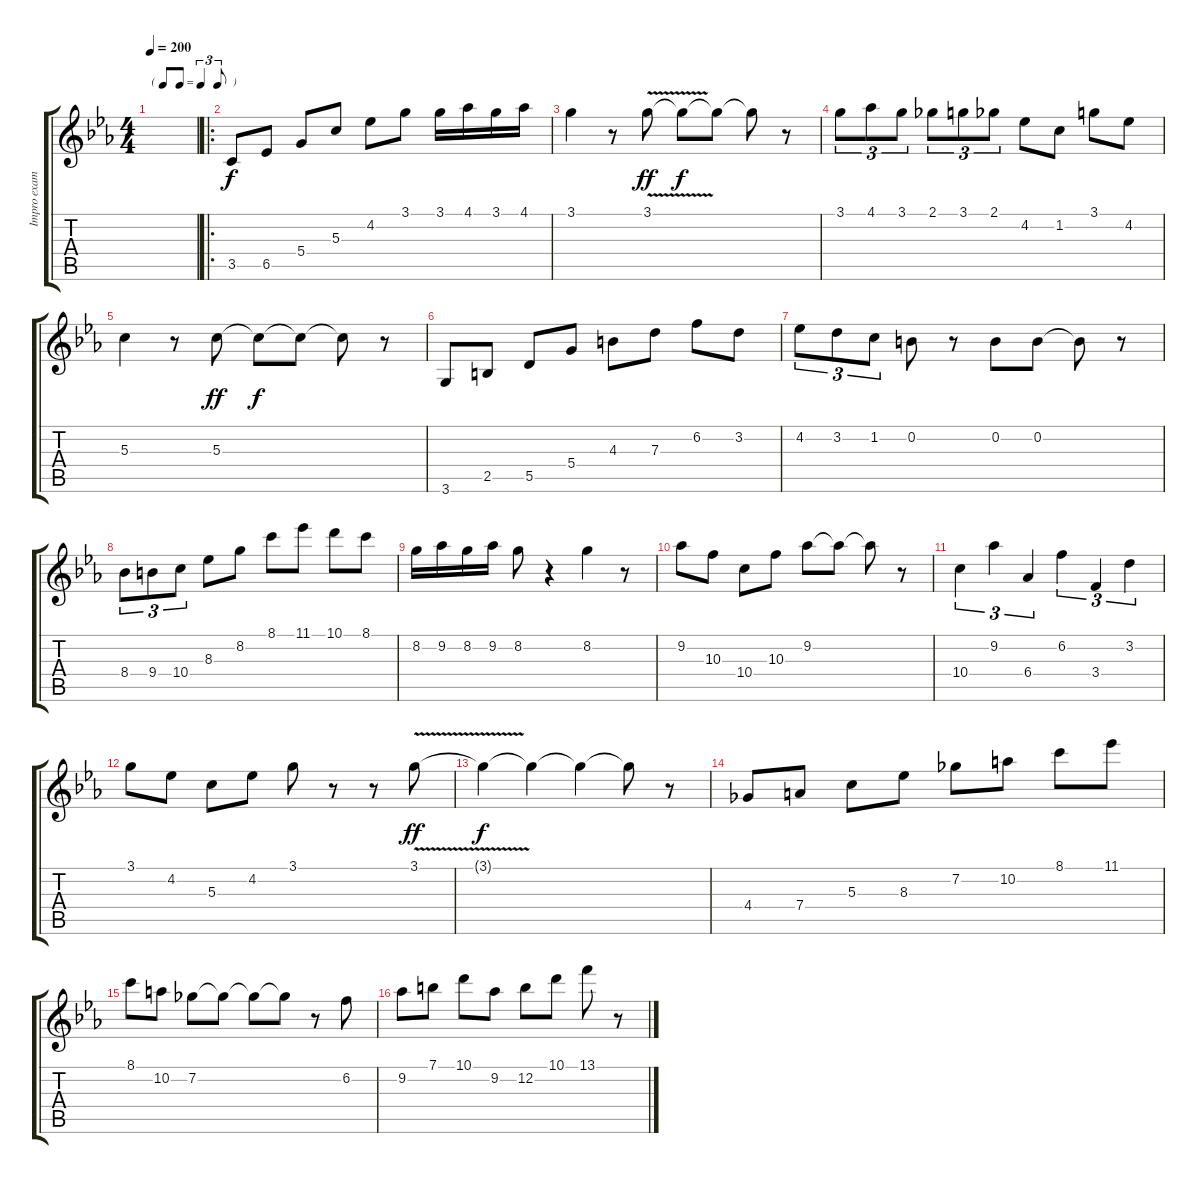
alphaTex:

\track ("Impro example" "Impro exam") {instrument electricguitarjazz}
\staff {score tabs}
\tuning (E4 B3 G3 D3 A2 E2) {hide}
\ts (4 4)
\tf triplet8th
\tempo 200
\clef g2
\ks cminor
|
\ro
3.5.8 6.5.8 5.4.8 5.3.8 4.2.8 3.1.8 3.1.16 4.1.16 3.1.16 4.1.16 |
3.1.4 r.8 3.1{v}.8{dy ff} 3.1{t}.8{dy f} 3.1{t}.8 3.1{t}.8 r.8 |
3.1.8{tu (3 2)} 4.1.8{tu (3 2)} 3.1.8{tu (3 2)} 2.1.8{tu (3 2)} 3.1.8{tu (3 2)} 2.1.8{tu (3 2)} 4.2.8 1.2.8 3.1.8 4.2.8 |
5.3.4 r.8 5.3.8{dy ff} 5.3{t}.8{dy f} 5.3{t}.8 5.3{t}.8 r.8 |
3.6.8 2.5.8 5.5.8 5.4.8 4.3.8 7.3.8 6.2.8 3.2.8 |
4.2.8{tu (3 2)} 3.2.8{tu (3 2)} 1.2.8{tu (3 2)} 0.2.8 r.8 0.2.8 0.2.8 0.2{t}.8 r.8 |
8.4.8{tu (3 2)} 9.4.8{tu (3 2)} 10.4.8{tu (3 2)} 8.3.8 8.2.8 8.1.8 11.1.8 10.1.8 8.1.8 |
8.2.16 9.2.16 8.2.16 9.2.16 8.2.8 r.4 8.2.4 r.8 |
9.2.8 10.3.8 10.4.8 10.3.8 9.2.8 9.2{t}.8 9.2{t}.8 r.8 |
10.4.4{tu (3 2)} 9.2.4{tu (3 2)} 6.4.4{tu (3 2)} 6.2.4{tu (3 2)} 3.4.4{tu (3 2)} 3.2.4{tu (3 2)} |
3.1.8 4.2.8 5.3.8 4.2.8 3.1.8 r.8 r.8 3.1{v}.8{dy ff} |
3.1{t}.4{dy f} 3.1{t}.4 3.1{t}.4 3.1{t}.8 r.8 |
4.4.8 7.4.8 5.3.8 8.3.8 7.2.8 10.2.8 8.1.8 11.1.8 |
8.1.8 10.2.8 7.2.8 7.2{t}.8 7.2{t}.8 7.2{t}.8 r.8 6.2.8 |
9.2.8 7.1.8 10.1.8 9.2.8 12.2.8 10.1.8 13.1.8 r.8
